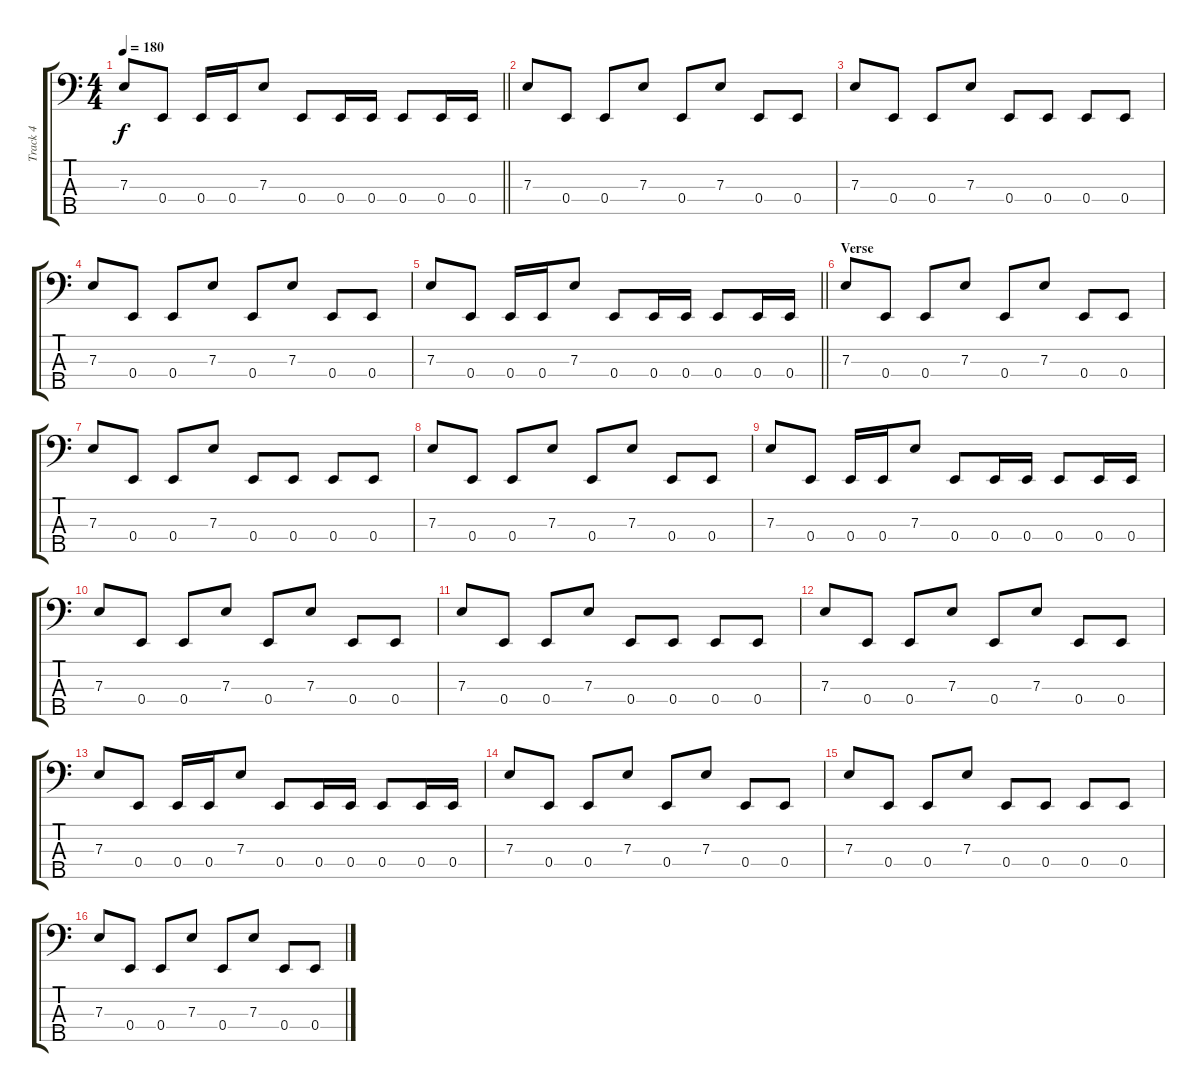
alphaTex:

\track ("Track 4" "Track 4") {instrument electricbassfinger}
\staff {score tabs}
\tuning (G2 D2 A1 E1 B0) {hide}
\ts (4 4)
\tempo 180
\clef f4
\barLineRight lightlight
\ks c
7.3.8{dy f} 0.4.8 0.4.16 0.4.16 7.3.8 0.4.8 0.4.16 0.4.16 0.4.8 0.4.16 0.4.16 |
7.3.8 0.4.8 0.4.8 7.3.8 0.4.8 7.3.8 0.4.8 0.4.8 |
7.3.8 0.4.8 0.4.8 7.3.8 0.4.8 0.4.8 0.4.8 0.4.8 |
7.3.8 0.4.8 0.4.8 7.3.8 0.4.8 7.3.8 0.4.8 0.4.8 |
\barLineRight lightlight
7.3.8 0.4.8 0.4.16 0.4.16 7.3.8 0.4.8 0.4.16 0.4.16 0.4.8 0.4.16 0.4.16 |
\section ("" "Verse")
7.3.8 0.4.8 0.4.8 7.3.8 0.4.8 7.3.8 0.4.8 0.4.8 |
7.3.8 0.4.8 0.4.8 7.3.8 0.4.8 0.4.8 0.4.8 0.4.8 |
7.3.8 0.4.8 0.4.8 7.3.8 0.4.8 7.3.8 0.4.8 0.4.8 |
7.3.8 0.4.8 0.4.16 0.4.16 7.3.8 0.4.8 0.4.16 0.4.16 0.4.8 0.4.16 0.4.16 |
7.3.8 0.4.8 0.4.8 7.3.8 0.4.8 7.3.8 0.4.8 0.4.8 |
7.3.8 0.4.8 0.4.8 7.3.8 0.4.8 0.4.8 0.4.8 0.4.8 |
7.3.8 0.4.8 0.4.8 7.3.8 0.4.8 7.3.8 0.4.8 0.4.8 |
7.3.8 0.4.8 0.4.16 0.4.16 7.3.8 0.4.8 0.4.16 0.4.16 0.4.8 0.4.16 0.4.16 |
7.3.8 0.4.8 0.4.8 7.3.8 0.4.8 7.3.8 0.4.8 0.4.8 |
7.3.8 0.4.8 0.4.8 7.3.8 0.4.8 0.4.8 0.4.8 0.4.8 |
7.3.8 0.4.8 0.4.8 7.3.8 0.4.8 7.3.8 0.4.8 0.4.8
